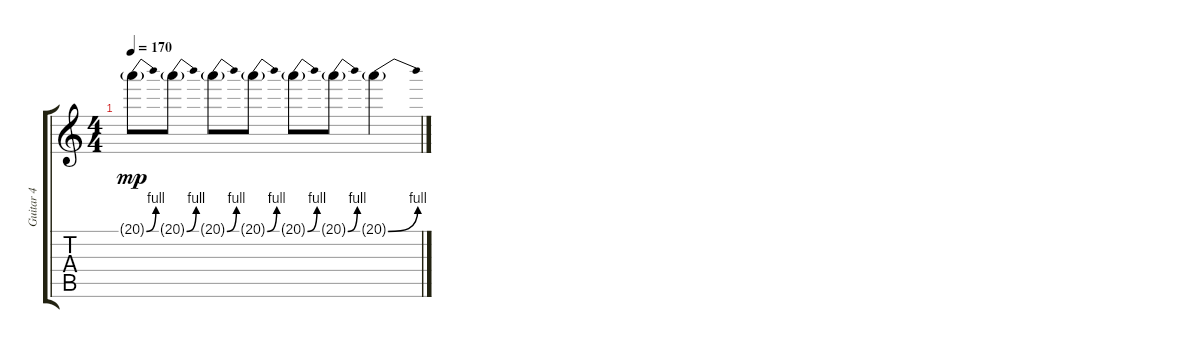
\track ("Guitar 4" "Guitar 4") {instrument distortionguitar}
\staff {score tabs}
\tuning (Db4 Ab3 E3 B2 Gb2 B1) {hide}
\ts (4 4)
\tempo 170
\clef g2
\ks c
20.1{be (bend 0 0 60 4) g}.8{dy mp} 20.1{be (bend 0 0 60 4) g}.8 20.1{be (bend 0 0 60 4) g}.8 20.1{be (bend 0 0 60 4) g}.8 20.1{be (bend 0 0 60 4) g}.8 20.1{be (bend 0 0 60 4) g}.8 20.1{be (bend 0 0 60 4) g}.4
